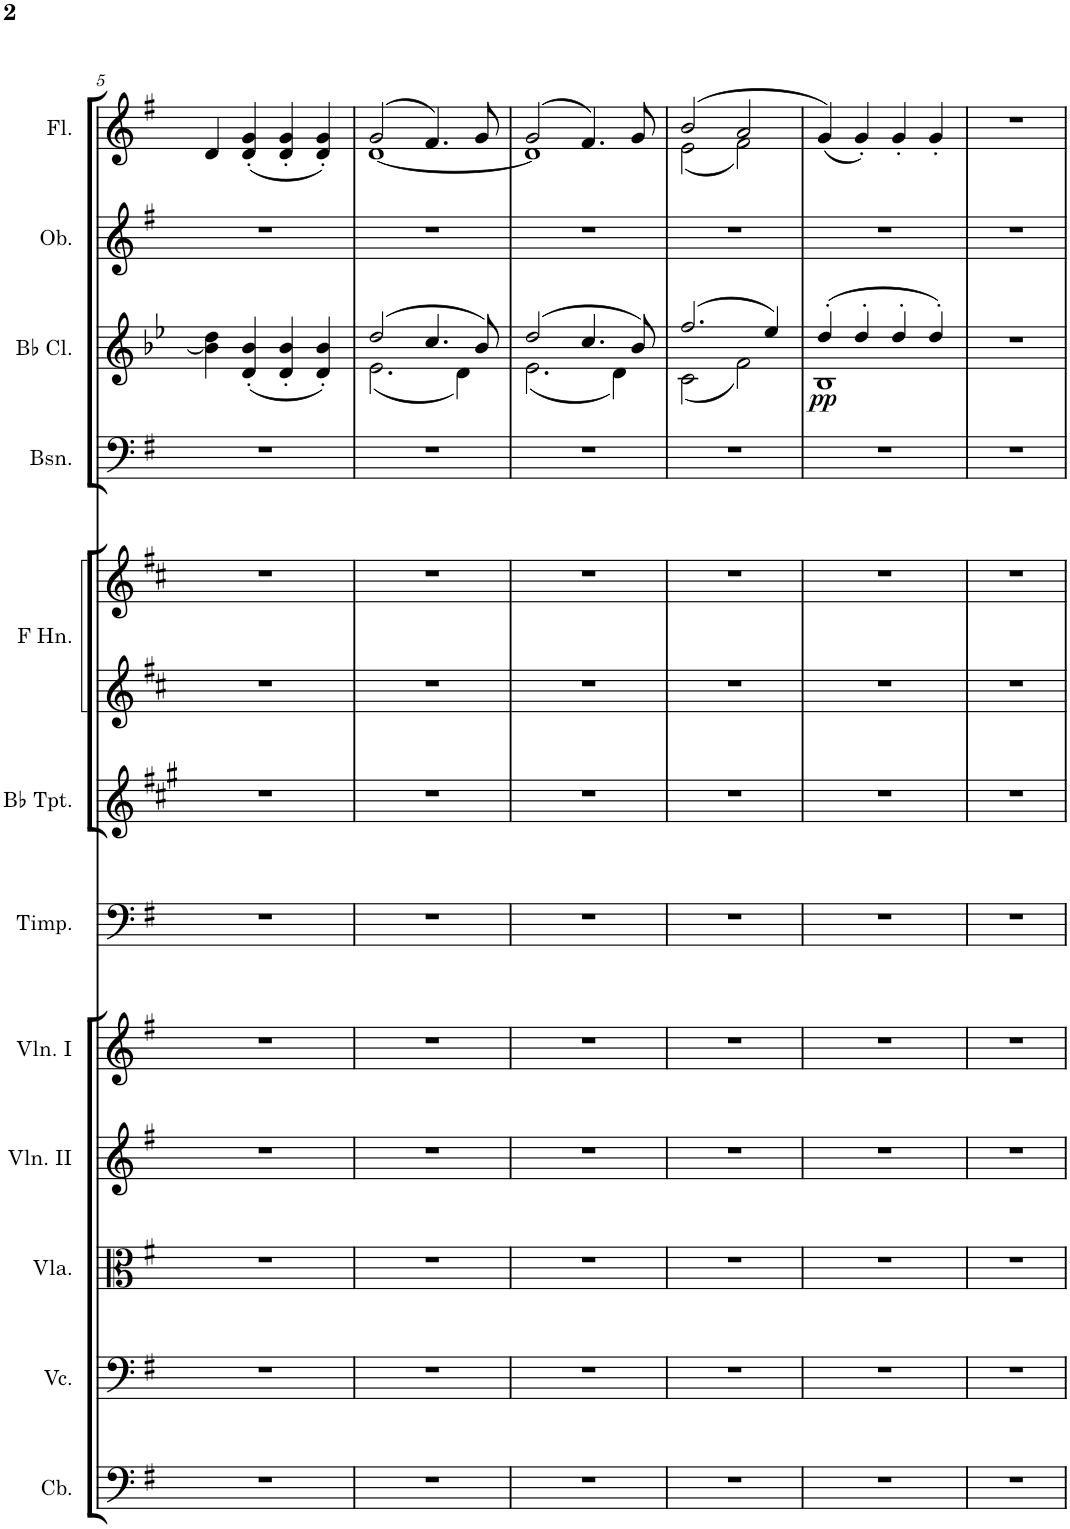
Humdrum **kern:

**kern	**kern	**kern	**kern	**kern	**kern	**kern	**kern	**kern	**kern	**kern	**dynam	**kern	**kern
*part12	*part11	*part10	*part9	*part8	*part7	*part6	*part5	*part5	*part4	*part3	*part3	*part2	*part1
*staff13	*staff12	*staff11	*staff10	*staff9	*staff8	*staff7	*staff6	*staff5	*staff4	*staff3	*staff3	*staff2	*staff1
*I"Contrabasses	*I"Violoncellos	*I"Violas	*I"Violins II	*I"Violins I	*I"Timpani	*I"Trumpets in Bb	*I"Horns in F	*	*I"Bassoons	*I"Clarinets in Bb	*	*I"Oboes	*I"Flutes
*I'Cb.	*I'Vc.	*I'Vla.	*I'Vln. II	*I'Vln. I	*I'Timp.	*	*	*	*I'Bsn.	*	*	*I'Ob.	*I'Fl.
!!LO:PB:g=z
*clefF4	*clefF4	*clefC3	*clefG2	*clefG2	*clefF4	*clefG2	*clefG2	*clefG2	*clefF4	*clefG2	*	*clefG2	*clefG2
*Trd7c12	*	*	*	*	*	*Trd1c2	*Trd4c7	*Trd4c7	*	*Trd1c2	*	*	*
*k[f#]	*k[f#]	*k[f#]	*k[f#]	*k[f#]	*k[f#]	*k[f#c#g#]	*k[f#c#]	*k[f#c#]	*k[f#]	*k[b-e-]	*	*k[f#]	*k[f#]
*M4/4	*M4/4	*M4/4	*M4/4	*M4/4	*M4/4	*M4/4	*M4/4	*M4/4	*M4/4	*M4/4	*	*M4/4	*M4/4
=5	=5	=5	=5	=5	=5	=5	=5	=5	=5	=5	=5	=5	=5
1r	1r	1r	1r	1r	1r	1r	1r	1r	1r	4b-\] 4dd\	.	1r	4d/
.	.	.	.	.	.	.	.	.	.	(4d/' 4b-/'	.	.	(4d/' 4g/'
.	.	.	.	.	.	.	.	.	.	4d/' 4b-/'	.	.	4d/' 4g/'
.	.	.	.	.	.	.	.	.	.	4d/' 4b-/')	.	.	4d/' 4g/')
=6	=6	=6	=6	=6	=6	=6	=6	=6	=6	=6	=6	=6	=6
*	*	*	*	*	*	*	*	*	*	*^	*	*	*^
1r	1r	1r	1r	1r	1r	1r	1r	1r	1r	(2dd/	(2.e-\	.	1r	(2g/	[1d
.	.	.	.	.	.	.	.	.	.	4.cc/	.	.	.	4.f#/)	.
.	.	.	.	.	.	.	.	.	.	.	4d\)	.	.	.	.
.	.	.	.	.	.	.	.	.	.	8b-/)	.	.	.	8g/	.
=7	=7	=7	=7	=7	=7	=7	=7	=7	=7	=7	=7	=7	=7	=7	=7
1r	1r	1r	1r	1r	1r	1r	1r	1r	1r	(2dd/	(2.e-\	.	1r	(2g/	1d]
.	.	.	.	.	.	.	.	.	.	4.cc/	.	.	.	4.f#/)	.
.	.	.	.	.	.	.	.	.	.	.	4d\)	.	.	.	.
.	.	.	.	.	.	.	.	.	.	8b-/)	.	.	.	8g/	.
=8	=8	=8	=8	=8	=8	=8	=8	=8	=8	=8	=8	=8	=8	=8	=8
1r	1r	1r	1r	1r	1r	1r	1r	1r	1r	(2.ff/	(2c\	.	1r	(2b/	(2e\
.	.	.	.	.	.	.	.	.	.	.	2f\)	.	.	2a/	2f#\)
.	.	.	.	.	.	.	.	.	.	4ee-/)	.	.	.	.	.
*	*	*	*	*	*	*	*	*	*	*	*	*	*	*v	*v
=9	=9	=9	=9	=9	=9	=9	=9	=9	=9	=9	=9	=9	=9	=9
!	!	!	!	!	!	!	!	!	!	!	!	!LO:DY:b	!	!
1r	1r	1r	1r	1r	1r	1r	1r	1r	1r	(4dd'/	1B-	pp	1r	(4g/)
.	.	.	.	.	.	.	.	.	.	4dd'/	.	.	.	4g'/)
.	.	.	.	.	.	.	.	.	.	4dd'/	.	.	.	4g'/
.	.	.	.	.	.	.	.	.	.	4dd'/)	.	.	.	4g'/
*	*	*	*	*	*	*	*	*	*	*v	*v	*	*	*
=10	=10	=10	=10	=10	=10	=10	=10	=10	=10	=10	=10	=10	=10
1r	1r	1r	1r	1r	1r	1r	1r	1r	1r	1r	.	1r	1r
=	=	=	=	=	=	=	=	=	=	=	=	=	=
*-	*-	*-	*-	*-	*-	*-	*-	*-	*-	*-	*-	*-	*-
